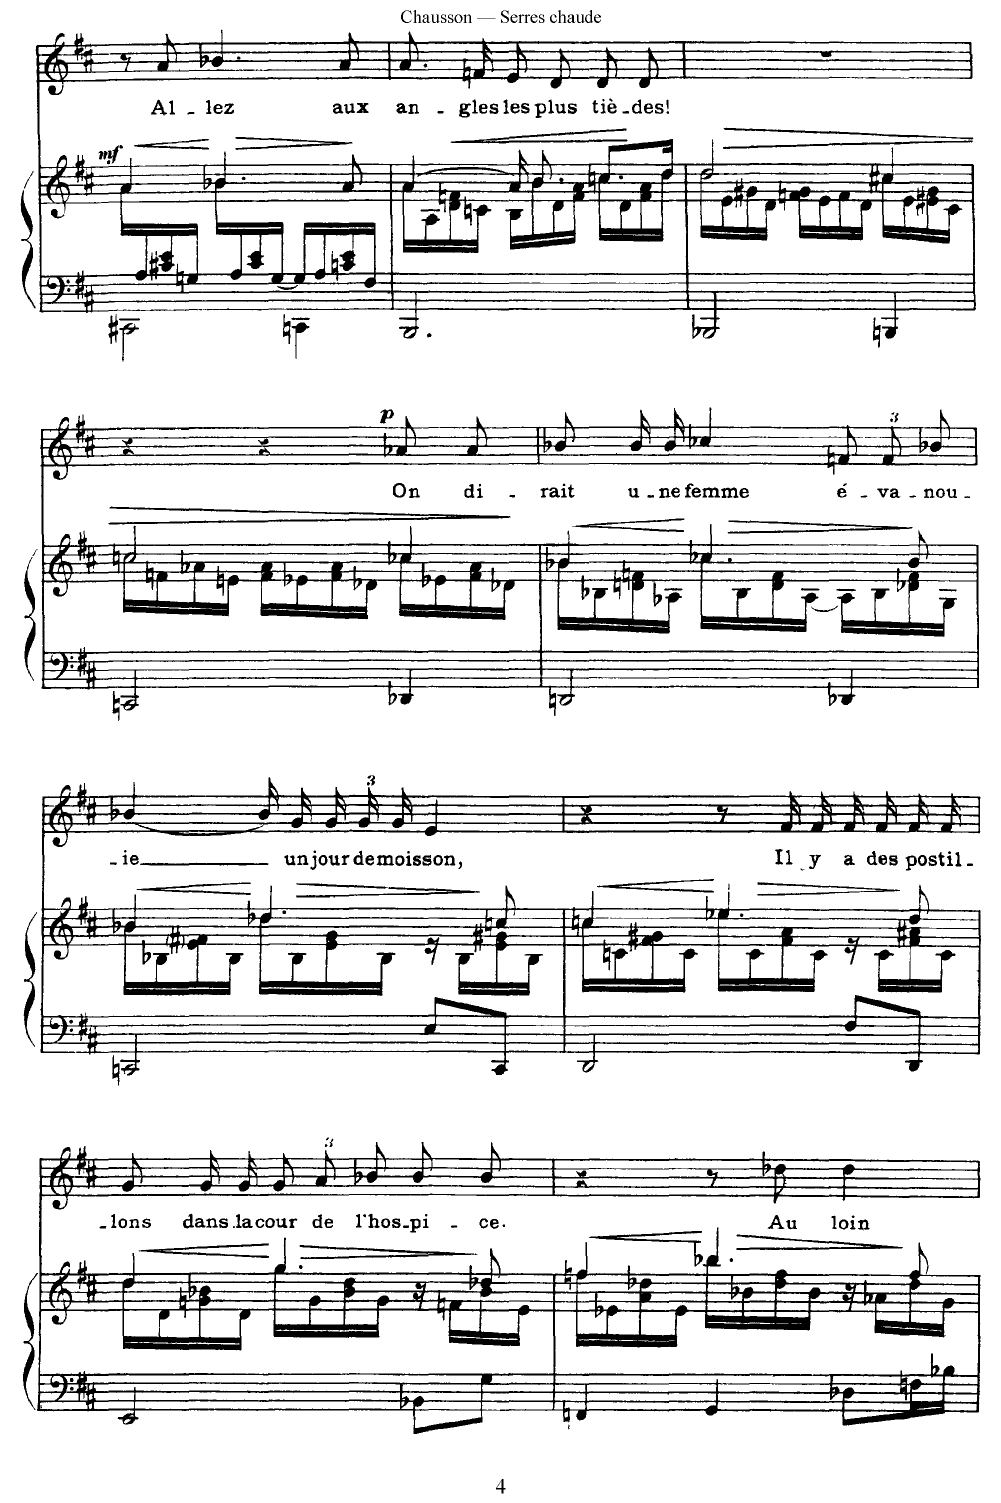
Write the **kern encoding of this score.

**kern	**kern	**dynam	**kern	**text	**dynam
*part2	*part2	*part2	*part1	*part1	*part1
*staff3	*staff2	*staff2/3	*staff1	*staff1	*staff1
*I"Piano	*	*	*I"Voice	*	*
*I'Pno	*	*	*	*	*
*clefF4	*clefG2	*	*clefG2	*	*
*k[f#c#]	*k[f#c#]	*	*k[f#c#]	*	*
*M3/4	*M3/4	*	*M3/4	*	*
=29	=29	=29	=29	=29	=29
*^	*	*	*	*	*
!	!	!	!LO:HP:b	!	!	!
*	*	*^	*	*	*	*
!	!	!	!	!LO:DY:n=1:a	!	!	!
16ryy	2CC#X\	4a/	16a\LL	< mf	8r	.	.
16A/	.	.	8.ryy	.	.	.	.
16c#X/ 16e/	.	.	.	.	8a/	Al-	.
16Gn/JJ	.	.	.	.	.	.	.
!	!	!	!	!LO:HP:n=1:b	!	!	!
16ryy	.	4.b-X/	16b-\LL	[ >	4.b-X\	-lez	.
16A/	.	.	4..ryy	.	.	.	.
16c#/ 16e/	.	.	.	.	.	.	.
[<16G/JJ	.	.	.	.	.	.	.
16G/LL]	4CCn\	.	.	.	.	.	.
16A/	.	.	.	.	.	.	.
16cn/ 16e/	.	8a/	.	]	8a/	aux	.
16F#/JJ	.	.	.	.	.	.	.
=30	=30	=30	=30	=30	=30	=30	=30
!	!	!	!	!LO:HP:b	!	!	!
2.BBB/	2.BBB/	[>4a/	16a\LL	<	8.a/L	an-	.
.	.	.	16A\	.	.	.	.
.	.	.	16d\ 16fn\	.	.	.	.
.	.	.	16cn\JJ	.	16fn/Jk	-gles	.
.	.	16a/]	16B\LL	.	8e/L	les	.
.	.	8.b/	16b\	.	.	.	.
.	.	.	16d\	.	8d/J	plus	.
.	.	.	16f\ 16a\JJ	.	.	.	.
.	.	8.ccn/L	16cc\LL	.	8d/L	tiè-	.
.	.	.	16d\	.	.	.	.
.	.	.	16f\ 16a\	.	8d/J	-des!	.
.	.	16dd/Jk	16dd\JJ	[	.	.	.
=31	=31	=31	=31	=31	=31	=31	=31
!	!	!	!LO:N:head=open	!LO:HP:b	!	!	!
2BBB-X/	2BBB-/	2dd/	16dd\LL	>	2dd/	.	.
.	.	.	16e\	.	.	.	.
.	.	.	16g#X\	.	.	.	.
.	.	.	16d\JJ	.	.	.	.
.	.	.	16fn\ 16g#\LL	.	.	.	.
.	.	.	16e\	.	.	.	.
.	.	.	16f\	.	.	.	.
.	.	.	16d\JJ	.	.	.	.
4BBBn/	4BBB/	4cc#/	16cc#X\LL	.	4cc#/	.	.
.	.	.	16e\	.	.	.	.
.	.	.	16e#X\ 16g#\	.	.	.	.
.	.	.	16c#\JJ	.	.	.	.
=32	=32	=32	=32	=32	=32	=32	=32
!	!	!	!LO:N:head=open	!	!	!	!
2CCn/	2CC/	2ccn/	16cc\LL	.	4r	.	.
.	.	.	16fn\	.	.	.	.
.	.	.	16a-X\	.	.	.	.
.	.	.	16en\JJ	.	.	.	.
.	.	.	16f\ 16a-\LL	.	4r	.	.
.	.	.	16e-X\	.	.	.	.
.	.	.	16f\ 16a-\	.	.	.	.
.	.	.	16d-X\JJ	.	.	.	.
!	!	!	!	!	!	!	!LO:DY:a
4DD-X/	4DD-/	4cc-X/	16cc-\LL	.	8a-X/L	On	p
.	.	.	16e-X\	.	.	.	.
.	.	.	16f\ 16a-\	.	8a-/J	di-	.
.	.	.	16d-X\JJ	.	.	.	.
*v	*v	*	*	*	*	*	*
*	*v	*v	*	*	*	*
.	.	]	.	.	.
=33	=33	=33	=33	=33	=33
*^	*	*	*	*	*
!	!	!	!LO:HP:b	!	!	!
*	*	*^	*	*	*	*
2DD/	2DDn/	4b-X/	16b-\LL	<	8b-X/L	-rait	.
.	.	.	16B-X\	.	.	.	.
.	.	.	16dn\ 16fn\	.	16b-/L	u-	.
.	.	.	16A-X\JJ	.	16b-/JJ	-ne	.
!	!	!	!	!LO:HP:n=1:b	!	!	!
.	.	4.cc-X/	16cc-\LL	[ >	4cc-X\	femme	.
.	.	.	16B-\	.	.	.	.
.	.	.	16d\ 16f\	.	.	.	.
.	.	.	[16A-\JJ	.	.	.	.
4DD-X/	4DD-/	.	16A-\LL]	.	12fn/L	é-	.
.	.	.	16B-\	.	.	.	.
.	.	.	.	.	12f/	-va-	.
.	.	8b-/	16d-X\ 16f\	]	.	.	.
.	.	.	.	.	12b-X/J	-nou-	.
.	.	.	16G\JJ	.	.	.	.
*v	*v	*	*	*	*	*	*
=34	=34	=34	=34	=34	=34	=34
!	!	!	!LO:HP:b	!	!	!
2CCn/	4b-X/	16b-\LL	<	[4b-X\	-- ie	.
.	.	16B-X\	.	.	.	.
.	.	16e\ 16f#i\	.	.	.	.
.	.	16B-\JJ	.	.	.	.
!	!	!LO:N:head=solid	!LO:HP:n=1:b	!	!	!
.	4.dd-X/	16dd-\LL	[ >	16b-/LL]	.	.
.	.	16B-\	.	16g/J	un	.
.	.	16e\ 16g\	.	24g/L	jour	.
.	.	.	.	24g/	de	.
.	.	16B-\JJ	.	.	.	.
.	.	.	.	24g/JJ	moi-	.
8E/L	.	16r	.	4e/	-sson,	.
.	.	16B-\LL	.	.	.	.
8CC/J	8ccn/	16e\ 16g#X\	]	.	.	.
.	.	16B-\JJ	.	.	.	.
=35	=35	=35	=35	=35	=35	=35
!	!	!	!LO:HP:b	!	!	!
2DD/	4ccn/	16cc\LL	<	4r	.	.
.	.	16cn\	.	.	.	.
.	.	16f#\ 16g#X\	.	.	.	.
.	.	16c\JJ	.	.	.	.
!	!	!LO:N:head=solid	!LO:HP:n=1:b	!	!	!
.	4.ee-X/	16ee-\LL	[ >	8r	.	.
.	.	16c\	.	.	.	.
.	.	16f#\ 16a\	.	16f#/LL	Il	.
.	.	16c\JJ	.	16f#/JJ	y	.
8F#/L	.	16r	.	16f#/LL	a	.
.	.	16c\LL	.	16f#/J	des	.
8DD/J	8dd/	16f#\ 16a#X\	]	16f#/L	pos-	.
.	.	16c\JJ	.	16f#/JJ	-til-	.
=36	=36	=36	=36	=36	=36	=36
!	!	!	!LO:HP:b	!	!	!
2EE/	4dd/	16dd\LL	<	8g/L	-- lons	.
.	.	16d\	.	.	.	.
.	.	16gn\ 16b-X\	.	16g/L	dans	.
.	.	16d\JJ	.	16g/JJ	la	.
!	!	!LO:N:head=solid	!LO:HP:n=1:b	!	!	!
.	4.gg/	16gg\LL	[ >	12g/L	cour	.
.	.	16g\	.	.	.	.
.	.	.	.	12a/	de	.
.	.	16b-\ 16dd\	.	.	.	.
.	.	.	.	12b-X/J	l'hos-	.
.	.	16g\JJ	.	.	.	.
8BB-X\L	.	16r	.	8b-\L	-pi-	.
.	.	16fn\LL	.	.	.	.
8G\J	8dd-X/	16b-\	]	8b-\J	ce.	.
.	.	16e\JJ	.	.	.	.
=37	=37	=37	=37	=37	=37	=37
!	!	!	!LO:HP:b	!	!	!
4FFn/	4ffn/	16ff\LL	<	4r	.	.
.	.	16e-X\	.	.	.	.
.	.	16a\ 16dd-X\	.	.	.	.
.	.	16e-\JJ	.	.	.	.
!	!LO:N:head=solid	!LO:N:head=solid	!LO:HP:n=1:b	!	!	!
4GG/	4.bb-X/	16bb-\LL	[ >	8r	.	.
.	.	16b-X\	.	.	.	.
.	.	16dd-\ 16ff\	.	8dd-X\	Au	.
.	.	16b-\JJ	.	.	.	.
8D-X\L	.	16r	.	4dd-\	loin	.
.	.	16a-X\LL	.	.	.	.
16Fn\L	8ff/	16dd-\	]	.	.	.
16B-X\JJ	.	16g\JJ	.	.	.	.
*	*v	*v	*	*	*	*
=	=	=	=	=	=
*-	*-	*-	*-	*-	*-
